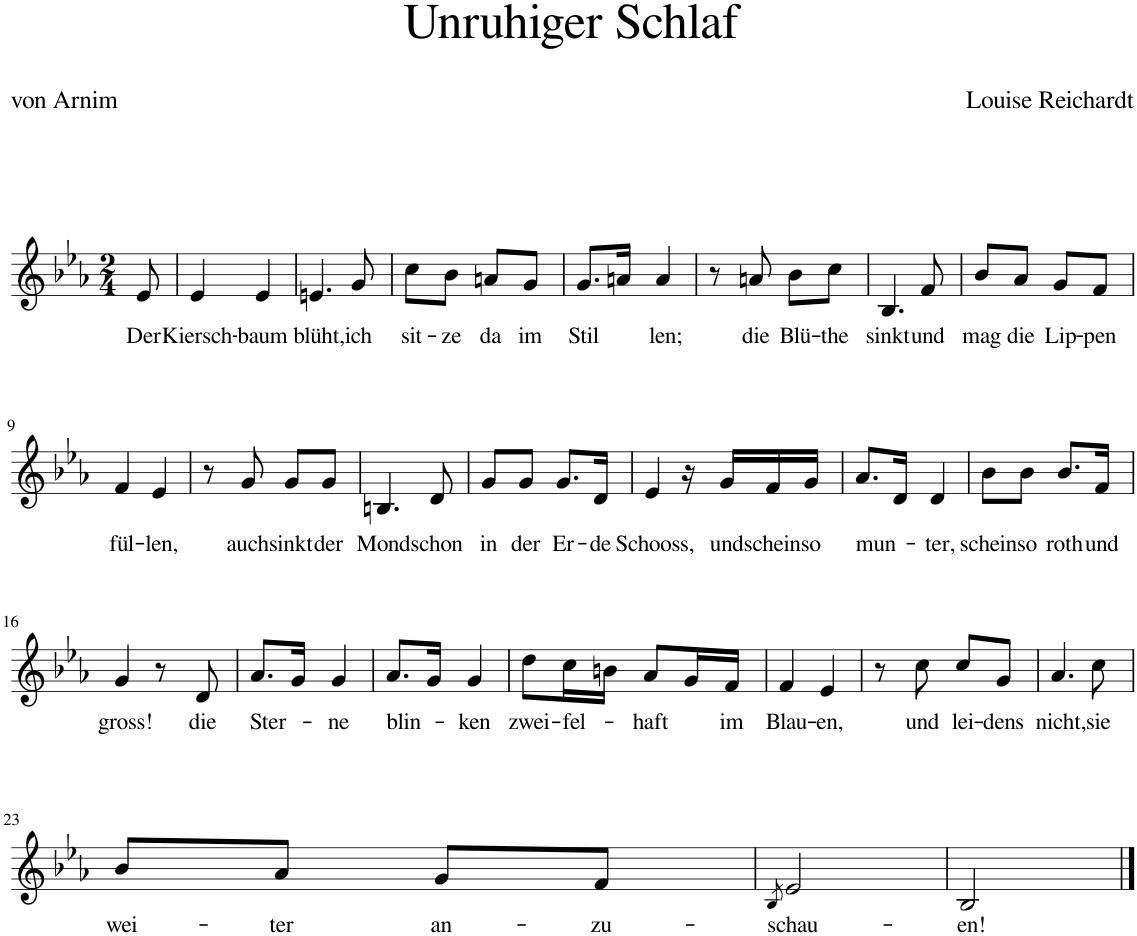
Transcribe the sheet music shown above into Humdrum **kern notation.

**kern	**text
*part1	*part1
*staff1	*staff1
*I"Piano	*
*I'Pno	*
*clefG2	*
*k[b-e-a-]	*
*M2/4	*
=1	=1
!	!LO:LY:b
8e-/	Der
=2	=2
!	!LO:LY:b
4e-/	Kiersch-
!	!LO:LY:b
4e-/	-baum
=3	=3
!	!LO:LY:b
4.en/	blüht,
!	!LO:LY:b
8g/	ich
=4	=4
!	!LO:LY:b
8cc\L	sit-
!	!LO:LY:b
8b-\J	-ze
!	!LO:LY:b
8an/L	da
!	!LO:LY:b
8g/J	im
=5	=5
!	!LO:LY:b
8.g/L	Stil
16an/Jk	.
!	!LO:LY:b
4a/	-len;
=6	=6
8r	.
!	!LO:LY:b
8an/	die
!	!LO:LY:b
8b-\L	Blü-
!	!LO:LY:b
8cc\J	-the
=7	=7
!	!LO:LY:b
4.B-/	sinkt
!	!LO:LY:b
8f/	und
=8	=8
!	!LO:LY:b
8b-/L	mag
!	!LO:LY:b
8a-/J	die
!	!LO:LY:b
8g/L	Lip-
!	!LO:LY:b
8f/J	-pen
!!LO:LB:g=z
=9	=9
!	!LO:LY:b
4f/	fül-
!	!LO:LY:b
4e-/	-len,
=10	=10
8r	.
!	!LO:LY:b
8g/	auch
!	!LO:LY:b
8g/L	sinkt
!	!LO:LY:b
8g/J	der
=11	=11
!	!LO:LY:b
4.Bn/	Mond
!	!LO:LY:b
8d/	schon
=12	=12
!	!LO:LY:b
8g/L	in
!	!LO:LY:b
8g/J	der
!	!LO:LY:b
8.g/L	Er-
!	!LO:LY:b
16d/Jk	-de
=13	=13
!	!LO:LY:b
4e-/	Schooss,
16r	.
!	!LO:LY:b
16g/LL	und
!	!LO:LY:b
16f/	schein
!	!LO:LY:b
16g/JJ	so
=14	=14
!	!LO:LY:b
8.a-/L	mun-
16d/Jk	.
!	!LO:LY:b
4d/	-ter,
=15	=15
!	!LO:LY:b
8b-\L	schein
!	!LO:LY:b
8b-\J	so
!	!LO:LY:b
8.b-/L	roth
!	!LO:LY:b
16f/Jk	und
!!LO:LB:g=z
=16	=16
!	!LO:LY:b
4g/	gross!
8r	.
!	!LO:LY:b
8d/	die
=17	=17
!	!LO:LY:b
8.a-/L	Ster-
16g/Jk	.
!	!LO:LY:b
4g/	-ne
=18	=18
!	!LO:LY:b
8.a-/L	blin-
16g/Jk	.
!	!LO:LY:b
4g/	-ken
=19	=19
!	!LO:LY:b
8dd\L	zwei-
!	!LO:LY:b
16cc\L	-fel-
16bn\JJ	.
!	!LO:LY:b
8a-/L	-haft
16g/L	.
!	!LO:LY:b
16f/JJ	im
=20	=20
!	!LO:LY:b
4f/	Blau-
!	!LO:LY:b
4e-/	-en,
=21	=21
8r	.
!	!LO:LY:b
8cc\	und
!	!LO:LY:b
8cc/L	lei-
!	!LO:LY:b
8g/J	-dens
=22	=22
!	!LO:LY:b
4.a-/	nicht,
!	!LO:LY:b
8cc\	sie
!!LO:LB:g=z
=23	=23
!	!LO:LY:b
8b-/L	wei-
!	!LO:LY:b
8a-/J	-ter
!	!LO:LY:b
8g/L	an-
!	!LO:LY:b
8f/J	-zu-
=24	=24
8qB-/	.
!	!LO:LY:b
2e-/	-schau-
=25	=25
!	!LO:LY:b
2B-/	-en!
==	==
*-	*-
